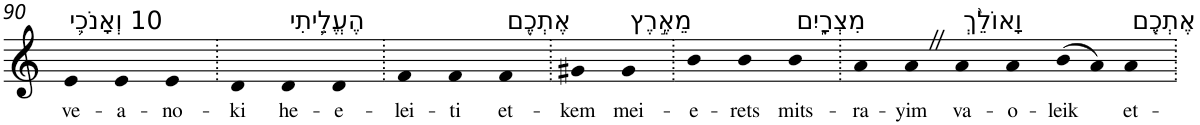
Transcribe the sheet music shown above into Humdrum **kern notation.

**kern	**text
*part1	*part1
*staff1	*staff1
*I"Piano	*
*I'Pno	*
!!LO:PB:g=z
*clefG2	*
*k[]	*
=90	=90
!LO:TX:a:t=10 וְאָנֹכִ֛י	!
!	!LO:LY:b
4e	ve-
!	!LO:LY:b
4e	-a-
!	!LO:LY:b
4e	-no-
=91.	=91.
!	!LO:LY:b
4d	-ki
!LO:TX:a:t=הֶעֱלֵ֥יתִי	!
!	!LO:LY:b
4d	he-
!	!LO:LY:b
4d	-e-
=92.	=92.
!	!LO:LY:b
4f	-lei-
!	!LO:LY:b
4f	-ti
!LO:TX:a:t=אֶתְכֶ֖ם	!
!	!LO:LY:b
4f	et-
=93.	=93.
!	!LO:LY:b
4g#X	-kem
!LO:TX:a:t=מֵאֶ֣רֶץ	!
!	!LO:LY:b
4g#	mei-
=94.	=94.
!	!LO:LY:b
4b	-e-
!	!LO:LY:b
4b	-rets
!LO:TX:a:t=מִצְרָ֑יִם	!
!	!LO:LY:b
4b	mits-
=95.	=95.
!	!LO:LY:b
4a	-ra-
!	!LO:LY:b
4aZ	-yim
!LO:TX:a:t=וָאוֹלֵ֨ךְ	!
!	!LO:LY:b
4a	va-
!	!LO:LY:b
4a	-o-
!	!LO:LY:b
(>8b	-leik
8a)	.
!LO:TX:a:t=אֶתְכֶ֤ם	!
!	!LO:LY:b
4a	et-
=.	=.
*-	*-
